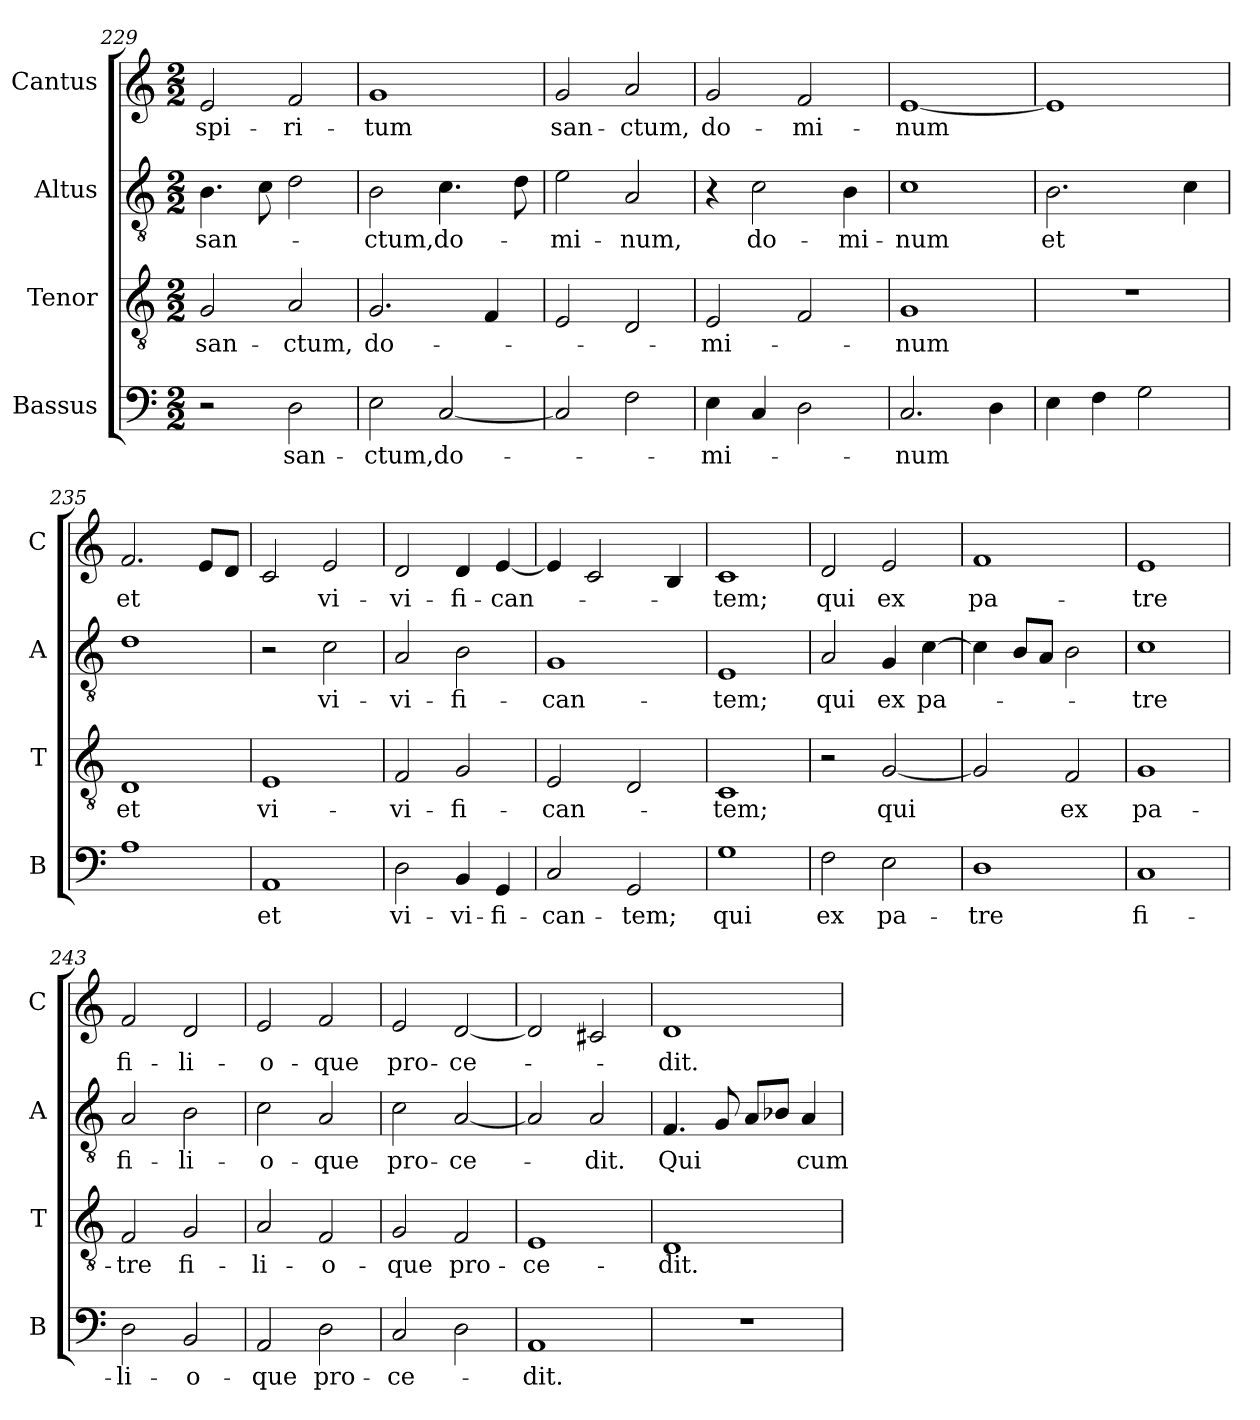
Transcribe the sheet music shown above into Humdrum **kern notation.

**kern	**text	**kern	**text	**kern	**text	**kern	**text
*part4	*part4	*part3	*part3	*part2	*part2	*part1	*part1
*staff4	*staff4	*staff3	*staff3	*staff2	*staff2	*staff1	*staff1
*I"Bassus	*	*I"Tenor	*	*I"Altus	*	*I"Cantus	*
*I'B	*	*I'T	*	*I'A	*	*I'C	*
*clefF4	*	*clefGv2	*	*clefGv2	*	*clefG2	*
*k[]	*	*k[]	*	*k[]	*	*k[]	*
*M2/2	*	*M2/2	*	*M2/2	*	*M2/2	*
=229	=229	=229	=229	=229	=229	=229	=229
!	!	!	!LO:LY:i	!	!LO:LY:i	!	!
2r	.	2G	san-	4.B	san-	2e	spi-
.	.	.	.	8c	.	.	.
!	!LO:LY:i	!	!LO:LY:i	!	!	!	!
2D	san-	2A	-ctum,	2d	.	2f	-ri-
=230	=230	=230	=230	=230	=230	=230	=230
!	!LO:LY:i	!	!LO:LY:i	!	!LO:LY:i	!	!
2E	-ctum,	2.G	do-	2B	-ctum,	1g	-tum
!	!LO:LY:i	!	!	!	!LO:LY:i	!	!
[2C	do-	.	.	4.c	do-	.	.
.	.	4F	.	.	.	.	.
.	.	.	.	8d	.	.	.
=231	=231	=231	=231	=231	=231	=231	=231
!	!	!	!	!	!LO:LY:i	!	!
2C]	.	2E	.	2e	-mi-	2g	san-
!	!	!	!	!	!LO:LY:i	!	!
2F	.	2D	.	2A	-num,	2a	-ctum,
=232	=232	=232	=232	=232	=232	=232	=232
!	!LO:LY:i	!	!LO:LY:i	!	!	!	!
4E	-mi-	2E	-mi-	4r	.	2g	do-
!	!	!	!	!	!LO:LY:i	!	!
4C	.	.	.	2c	do-	.	.
2D	.	2F	.	.	.	2f	-mi-
!	!	!	!	!	!LO:LY:i	!	!
.	.	.	.	4B	-mi-	.	.
=233	=233	=233	=233	=233	=233	=233	=233
!	!LO:LY:i	!	!LO:LY:i	!	!LO:LY:i	!	!
2.C	-num	1G	-num	1c	-num	[1e	-num
4D	.	.	.	.	.	.	.
=234	=234	=234	=234	=234	=234	=234	=234
!	!	!	!	!	!LO:LY:i	!	!
4E	.	1r	.	2.B	et	1e]	.
4F	.	.	.	.	.	.	.
2G	.	.	.	.	.	.	.
.	.	.	.	4c	.	.	.
=235	=235	=235	=235	=235	=235	=235	=235
!	!	!	!LO:LY:i	!	!	!	!
1A	.	1D	et	1d	.	2.f	et
.	.	.	.	.	.	8eL	.
.	.	.	.	.	.	8dJ	.
=236	=236	=236	=236	=236	=236	=236	=236
!	!LO:LY:i	!	!LO:LY:i	!	!	!	!
1AA	et	1E	vi-	2r	.	2c	.
!	!	!	!	!	!LO:LY:i	!	!
.	.	.	.	2c	vi-	2e	vi-
=237	=237	=237	=237	=237	=237	=237	=237
!	!LO:LY:i	!	!LO:LY:i	!	!LO:LY:i	!	!
2D	vi-	2F	-vi-	2A	-vi-	2d	-vi-
!	!LO:LY:i	!	!LO:LY:i	!	!LO:LY:i	!	!
4BB	-vi-	2G	-fi-	2B	-fi-	4d	-fi-
!	!LO:LY:i	!	!	!	!	!	!
4GG	-fi-	.	.	.	.	[4e	-can-
=238	=238	=238	=238	=238	=238	=238	=238
!	!LO:LY:i	!	!LO:LY:i	!	!LO:LY:i	!	!
2C	-can-	2E	-can-	1G	-can-	4e]	.
.	.	.	.	.	.	2c	.
!	!LO:LY:i	!	!	!	!	!	!
2GG	-tem;	2D	.	.	.	.	.
.	.	.	.	.	.	4B	.
=239	=239	=239	=239	=239	=239	=239	=239
!	!	!	!LO:LY:i	!	!LO:LY:i	!	!
1G	qui	1C	-tem;	1E	-tem;	1c	-tem;
=240	=240	=240	=240	=240	=240	=240	=240
2F	ex	2r	.	2A	qui	2d	qui
2E	pa-	[2G	qui	4G	ex	2e	ex
.	.	.	.	[4c	pa-	.	.
=241	=241	=241	=241	=241	=241	=241	=241
1D	-tre	2G]	.	4c]	.	1f	pa-
.	.	.	.	8BL	.	.	.
.	.	.	.	8AJ	.	.	.
.	.	2F	ex	2B	.	.	.
=242	=242	=242	=242	=242	=242	=242	=242
!	!LO:LY:i	!	!	!	!	!	!
1C	fi-	1G	pa-	1c	-tre	1e	-tre
=243	=243	=243	=243	=243	=243	=243	=243
!	!LO:LY:i	!	!	!	!LO:LY:i	!	!
2D	-li-	2F	-tre	2A	fi-	2f	fi-
!	!LO:LY:i	!	!LO:LY:i	!	!LO:LY:i	!	!
2BB	-o-	2G	fi-	2B	-li-	2d	-li-
=244	=244	=244	=244	=244	=244	=244	=244
!	!LO:LY:i	!	!LO:LY:i	!	!LO:LY:i	!	!
2AA	-que	2A	-li-	2c	-o-	2e	-o-
!	!LO:LY:i	!	!LO:LY:i	!	!LO:LY:i	!	!
2D	pro-	2F	-o-	2A	-que	2f	-que
=245	=245	=245	=245	=245	=245	=245	=245
!	!LO:LY:i	!	!LO:LY:i	!	!LO:LY:i	!	!
2C	-ce-	2G	-que	2c	pro-	2e	pro-
!	!	!	!LO:LY:i	!	!LO:LY:i	!	!
2D	.	2F	pro-	[2A	-ce-	[2d	-ce-
=246	=246	=246	=246	=246	=246	=246	=246
!	!LO:LY:i	!	!LO:LY:i	!	!	!	!
1AA	-dit.	1E	-ce-	2A]	.	2d]	.
!	!	!	!	!	!LO:LY:i	!	!
.	.	.	.	2A	-dit.	2c#X	.
=247	=247	=247	=247	=247	=247	=247	=247
!	!	!	!LO:LY:i	!	!	!	!
1r	.	1D	-dit.	4.F	Qui	1d	-dit.
.	.	.	.	8G	.	.	.
.	.	.	.	8AL	.	.	.
.	.	.	.	8B-XJ	.	.	.
.	.	.	.	4A	cum	.	.
=	=	=	=	=	=	=	=
*-	*-	*-	*-	*-	*-	*-	*-
